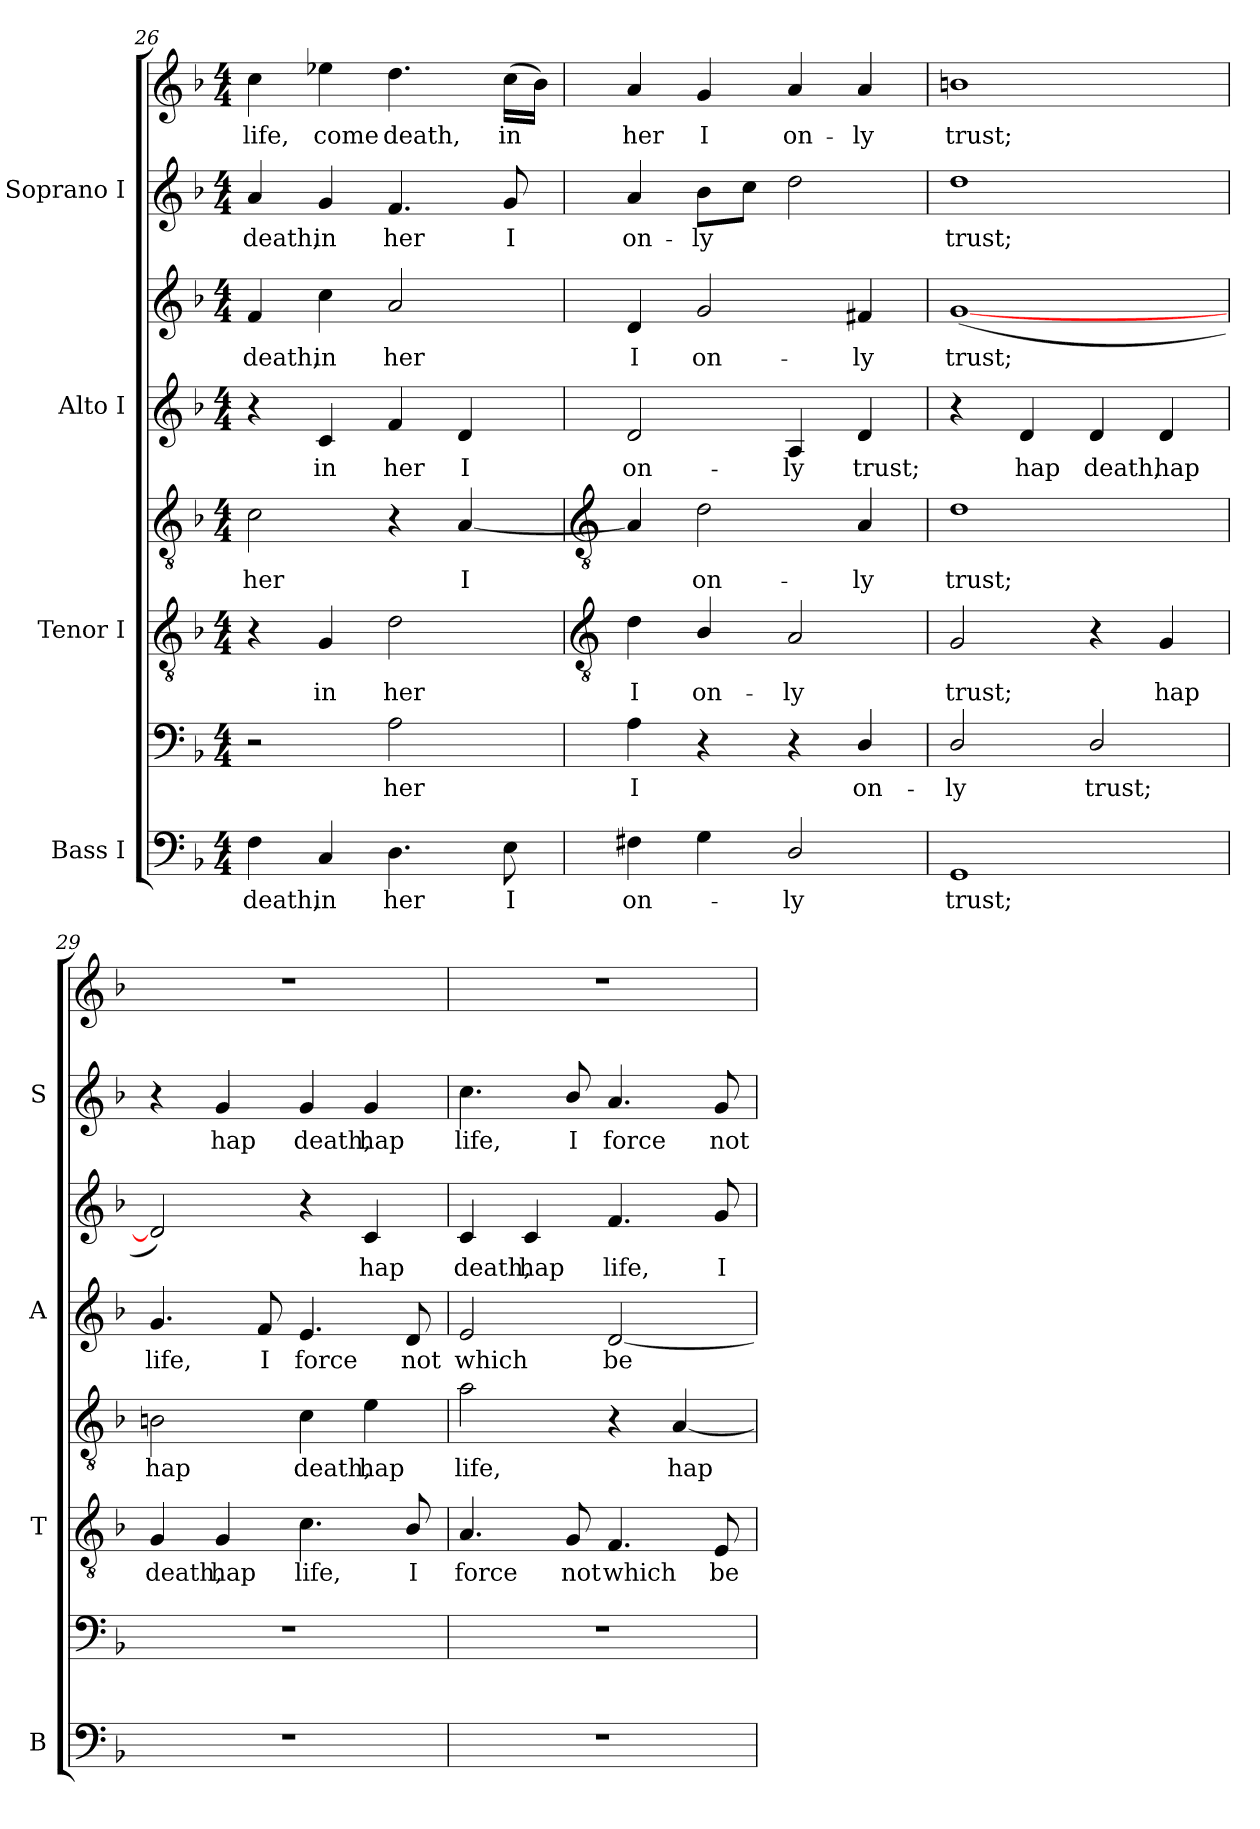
**kern	**text	**kern	**text	**kern	**text	**kern	**text	**kern	**text	**kern	**text	**kern	**text	**kern	**text
*part4	*part4	*part4	*part4	*part3	*part3	*part3	*part3	*part2	*part2	*part2	*part2	*part1	*part1	*part1	*part1
*staff8	*staff8	*staff7	*staff7	*staff6	*staff6	*staff5	*staff5	*staff4	*staff4	*staff3	*staff3	*staff2	*staff2	*staff1	*staff1
*I"Bass I	*	*	*	*I"Tenor I	*	*	*	*I"Alto I	*	*	*	*I"Soprano I	*	*	*
*I'B	*	*	*	*I'T	*	*	*	*I'A	*	*	*	*I'S	*	*	*
*clefF4	*	*clefF4	*	*clefGv2	*	*clefGv2	*	*clefG2	*	*clefG2	*	*clefG2	*	*clefG2	*
*k[b-]	*	*k[b-]	*	*k[b-]	*	*k[b-]	*	*k[b-]	*	*k[b-]	*	*k[b-]	*	*k[b-]	*
*F:	*	*F:	*	*F:	*	*F:	*	*F:	*	*F:	*	*F:	*	*F:	*
*M4/4	*	*M4/4	*	*M4/4	*	*M4/4	*	*M4/4	*	*M4/4	*	*M4/4	*	*M4/4	*
=26	=26	=26	=26	=26	=26	=26	=26	=26	=26	=26	=26	=26	=26	=26	=26
!	!LO:LY:b	!	!	!	!	!	!LO:LY:b	!	!	!	!LO:LY:b	!	!LO:LY:b	!	!LO:LY:b
4F	death,	2r	.	4r	.	2c	her	4r	.	4f	death,	4a	death,	4cc	life,
!	!LO:LY:b	!	!	!	!LO:LY:b	!	!	!	!LO:LY:b	!	!LO:LY:b	!	!LO:LY:b	!	!LO:LY:b
4C	in	.	.	4G	in	.	.	4c	in	4cc	in	4g	in	4ee-X	come
!	!LO:LY:b	!	!LO:LY:b	!	!LO:LY:b	!	!	!	!LO:LY:b	!	!LO:LY:b	!	!LO:LY:b	!	!LO:LY:b
4.D	her	2A	her	2d	her	4r	.	4f	her	2a	her	4.f	her	4.dd	death,
!	!	!	!	!	!	!	!LO:LY:b	!	!LO:LY:b	!	!	!	!	!	!
.	.	.	.	.	.	[4A	I	4d	I	.	.	.	.	.	.
!	!LO:LY:b	!	!	!	!	!	!	!	!	!	!	!	!LO:LY:b	!	!LO:LY:b
8E	I	.	.	.	.	.	.	.	.	.	.	8g	I	(>16ccLL	in
.	.	.	.	.	.	.	.	.	.	.	.	.	.	16b-JJ)	.
!!LO:LB:g=z
=27	=27	=27	=27	=27	=27	=27	=27	=27	=27	=27	=27	=27	=27	=27	=27
*	*	*	*	*clefGv2	*	*clefGv2	*	*	*	*	*	*	*	*	*
!	!LO:LY:b	!	!LO:LY:b	!	!LO:LY:b	!	!	!	!LO:LY:b	!	!LO:LY:b	!	!LO:LY:b	!	!LO:LY:b
4F#X	-on-	4A	I	4d	I	4A]	.	2d	on-	4d	I	4a	on-	4a	her
!	!	!	!	!	!LO:LY:b	!	!LO:LY:b	!	!	!	!LO:LY:b	!	!LO:LY:b	!	!LO:LY:b
4G	.	4r	.	4B-/	on-	2d	on-	.	.	2g	on-	8b-L	-ly	4g	I
.	.	.	.	.	.	.	.	.	.	.	.	8ccJ	.	.	.
!	!LO:LY:b	!	!	!	!LO:LY:b	!	!	!	!LO:LY:b	!	!	!	!	!	!LO:LY:b
2D/	ly	4r	.	2A	-ly	.	.	4A	-ly	.	.	2dd	.	4a	on-
!	!	!	!LO:LY:b	!	!	!	!LO:LY:b	!	!LO:LY:b	!	!LO:LY:b	!	!	!	!LO:LY:b
.	.	4D/	on-	.	.	4A	-ly	4d	trust;	4f#X	-ly	.	.	4a	-ly
=28	=28	=28	=28	=28	=28	=28	=28	=28	=28	=28	=28	=28	=28	=28	=28
!	!LO:LY:b	!	!LO:LY:b	!	!LO:LY:b	!	!LO:LY:b	!	!	!	!LO:LY:b	!	!LO:LY:b	!	!LO:LY:b
1GG	trust;	2D/	ly	2G	trust;	1d	trust;	4r	.	(<[1g	trust;	1dd	trust;	1bn	trust;
!	!	!	!	!	!	!	!	!	!LO:LY:b	!	!	!	!	!	!
.	.	.	.	.	.	.	.	4d	hap	.	.	.	.	.	.
!	!	!	!LO:LY:b	!	!	!	!	!	!LO:LY:b	!	!	!	!	!	!
.	.	2D/	trust;	4r	.	.	.	4d	death,	.	.	.	.	.	.
!	!	!	!	!	!LO:LY:b	!	!	!	!LO:LY:b	!	!	!	!	!	!
.	.	.	.	4G	hap	.	.	4d	hap	.	.	.	.	.	.
=29	=29	=29	=29	=29	=29	=29	=29	=29	=29	=29	=29	=29	=29	=29	=29
!	!	!	!	!	!LO:LY:b	!	!LO:LY:b	!	!LO:LY:b	!	!	!	!	!	!
1r	.	1r	.	4G	death,	2Bn	hap	4.g	life,	2d])	.	4r	.	1r	.
!	!	!	!	!	!LO:LY:b	!	!	!	!	!	!	!	!LO:LY:b	!	!
.	.	.	.	4G	hap	.	.	.	.	.	.	4g	hap	.	.
!	!	!	!	!	!	!	!	!	!LO:LY:b	!	!	!	!	!	!
.	.	.	.	.	.	.	.	8f	I	.	.	.	.	.	.
!	!	!	!	!	!LO:LY:b	!	!LO:LY:b	!	!LO:LY:b	!	!	!	!LO:LY:b	!	!
.	.	.	.	4.c	life,	4c	death,	4.e	force	4r	.	4g	death,	.	.
!	!	!	!	!	!	!	!LO:LY:b	!	!	!	!LO:LY:b	!	!LO:LY:b	!	!
.	.	.	.	.	.	4e	hap	.	.	4c	hap	4g	hap	.	.
!	!	!	!	!	!LO:LY:b	!	!	!	!LO:LY:b	!	!	!	!	!	!
.	.	.	.	8B-/	I	.	.	8d	not	.	.	.	.	.	.
=30	=30	=30	=30	=30	=30	=30	=30	=30	=30	=30	=30	=30	=30	=30	=30
!	!	!	!	!	!LO:LY:b	!	!LO:LY:b	!	!LO:LY:b	!	!LO:LY:b	!	!LO:LY:b	!	!
1r	.	1r	.	4.A	force	2a	life,	2e	which	4c	death,	4.cc	life,	1r	.
!	!	!	!	!	!	!	!	!	!	!	!LO:LY:b	!	!	!	!
.	.	.	.	.	.	.	.	.	.	4c	hap	.	.	.	.
!	!	!	!	!	!LO:LY:b	!	!	!	!	!	!	!	!LO:LY:b	!	!
.	.	.	.	8G	not	.	.	.	.	.	.	8b-/	I	.	.
!	!	!	!	!	!LO:LY:b	!	!	!	!LO:LY:b	!	!LO:LY:b	!	!LO:LY:b	!	!
.	.	.	.	4.F	which	4r	.	[2d	be-	4.f	life,	4.a	force	.	.
!	!	!	!	!	!	!	!LO:LY:b	!	!	!	!	!	!	!	!
.	.	.	.	.	.	[4A	hap	.	.	.	.	.	.	.	.
!	!	!	!	!	!LO:LY:b	!	!	!	!	!	!LO:LY:b	!	!LO:LY:b	!	!
.	.	.	.	8E	be-	.	.	.	.	8g	I	8g	not	.	.
=	=	=	=	=	=	=	=	=	=	=	=	=	=	=	=
*-	*-	*-	*-	*-	*-	*-	*-	*-	*-	*-	*-	*-	*-	*-	*-
